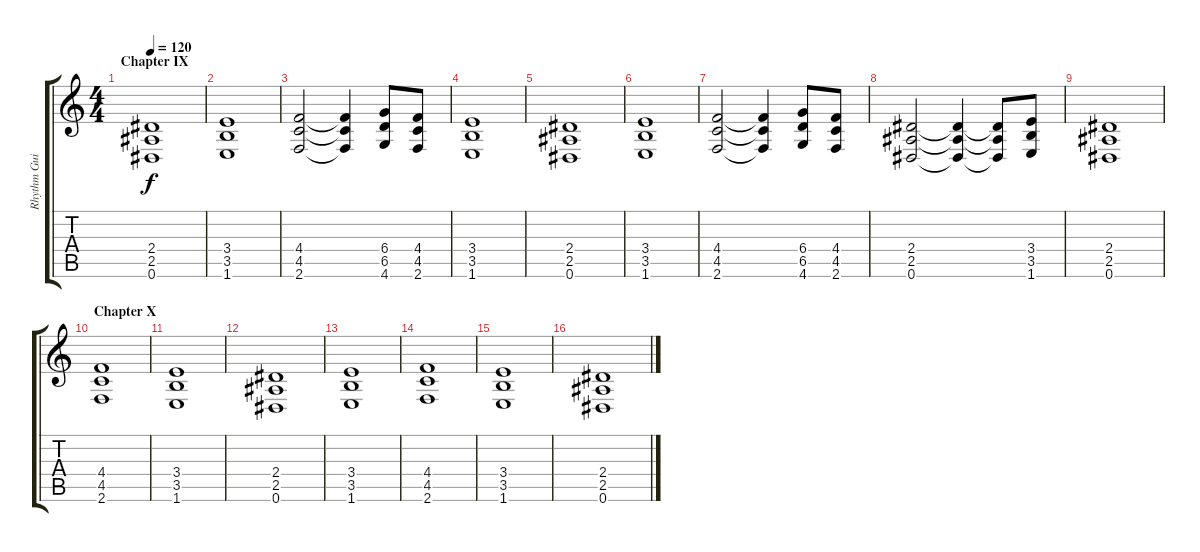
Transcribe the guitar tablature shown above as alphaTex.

\track ("Rhythm Guitar" "Rhythm Gui") {instrument distortionguitar}
\staff {score tabs}
\tuning (Eb4 Bb3 Gb3 Db3 Ab2 Eb2) {hide}
\ts (4 4)
\section ("" "Chapter IX")
\tempo 120
\clef g2
\ks c
(2.4 2.5 0.6).1{dy f} |
(3.4 3.5 1.6).1 |
(4.4 4.5 2.6).2 (4.4{t} 4.5{t} 2.6{t}).4 (6.4 6.5 4.6).8 (4.4 4.5 2.6).8 |
(3.4 3.5 1.6).1 |
(2.4 2.5 0.6).1 |
(3.4 3.5 1.6).1 |
(4.4 4.5 2.6).2 (4.4{t} 4.5{t} 2.6{t}).4 (6.4 6.5 4.6).8 (4.4 4.5 2.6).8 |
(2.4 2.5 0.6).2 (2.4{t} 2.5{t} 0.6{t}).4 (2.4{t} 2.5{t} 0.6{t}).8 (3.4 3.5 1.6).8 |
(2.4 2.5 0.6).1 |
\section ("" "Chapter X")
(4.4 4.5 2.6).1 |
(3.4 3.5 1.6).1 |
(2.4 2.5 0.6).1 |
(3.4 3.5 1.6).1 |
(4.4 4.5 2.6).1 |
(3.4 3.5 1.6).1 |
(2.4 2.5 0.6).1
